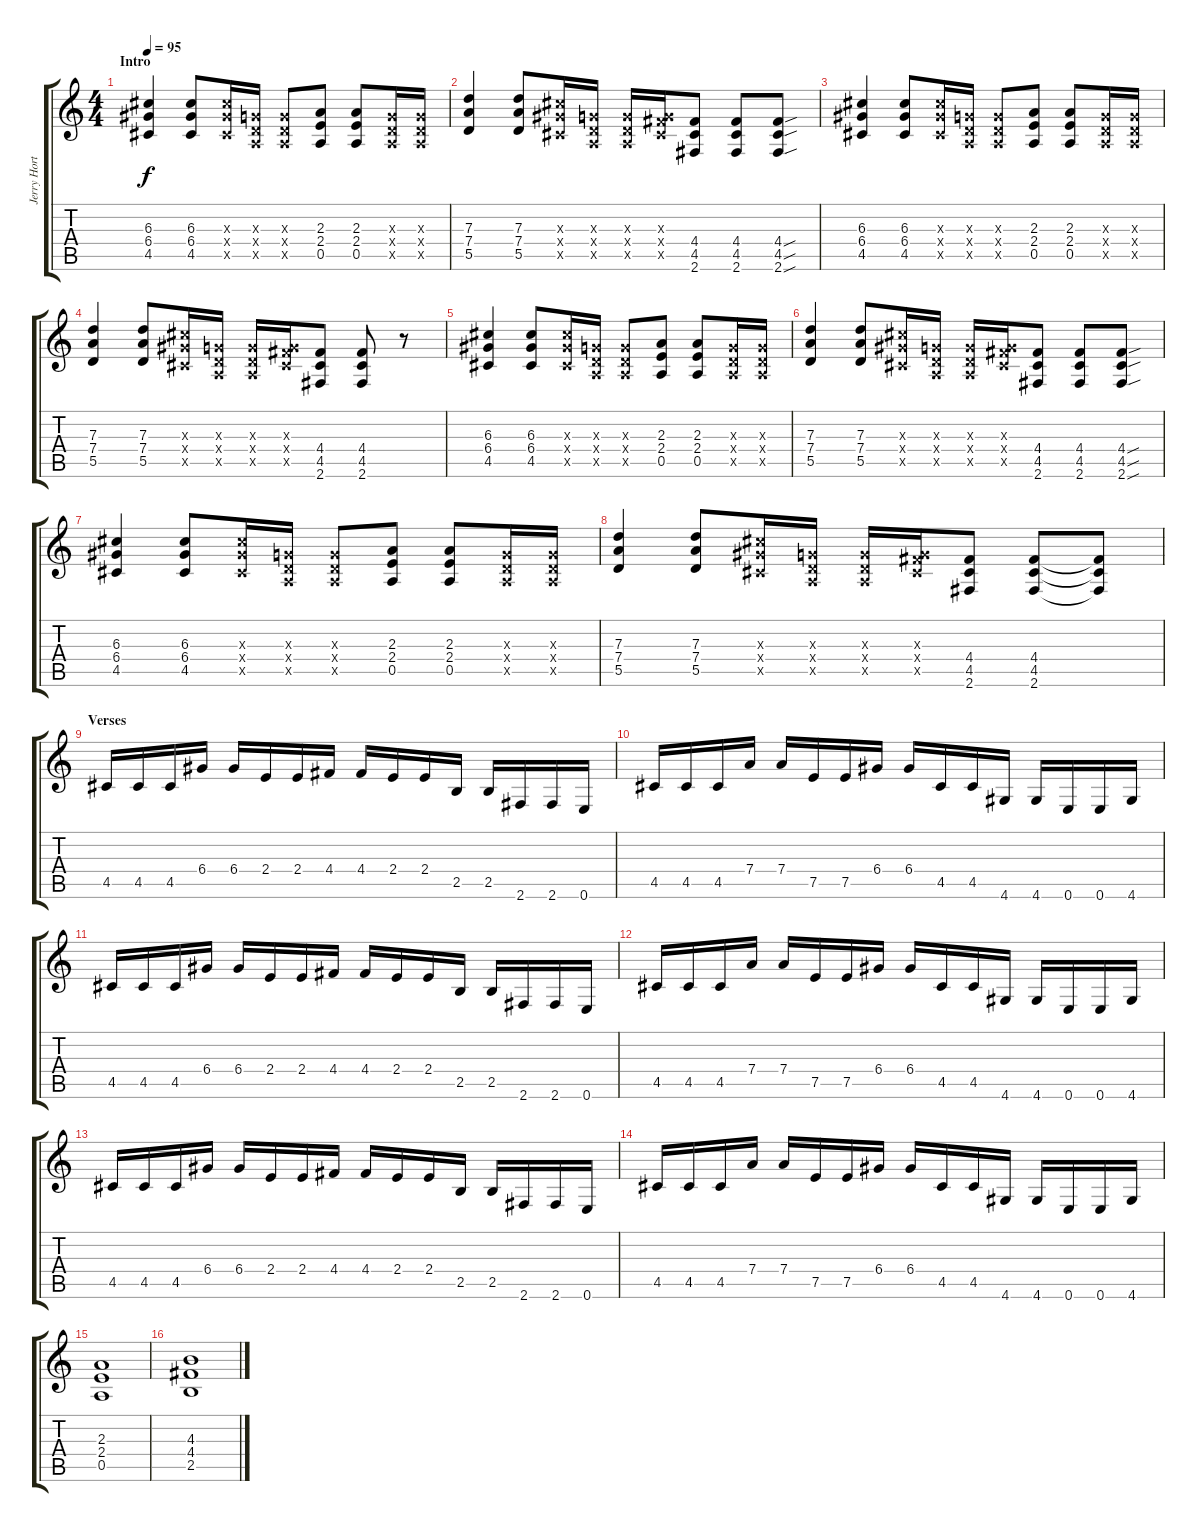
\track ("Jerry Horton " "Jerry Hort") {instrument overdrivenguitar}
\staff {score tabs}
\tuning (E4 B3 G3 D3 A2 E2) {hide}
\ts (4 4)
\section ("" "Intro")
\tempo 95
\clef g2
\ks c
(6.3 6.4 4.5).4{dy f instrument overdrivenguitar} (6.3 6.4 4.5).8 (6.3{x} 6.4{x} 4.5{x}).16 (0.3{x} 0.4{x} 0.5{x}).16 (0.3{x} 0.4{x} 0.5{x}).8 (2.3 2.4 0.5).8 (2.3 2.4 0.5).8 (0.3{x} 0.4{x} 0.5{x}).16 (0.3{x} 0.4{x} 0.5{x}).16 |
(7.3 7.4 5.5).4 (7.3 7.4 5.5).8 (6.3{x} 6.4{x} 4.5{x}).16 (0.3{x} 0.4{x} 0.5{x}).16 (0.3{x} 0.4{x} 0.5{x}).16 (0.3{x} 4.4{x} 4.5{x}).16 (4.4 4.5 2.6).8 (4.4 4.5 2.6).8 (4.4{sou} 4.5{sou} 2.6{sou}).8 |
(6.3 6.4 4.5).4 (6.3 6.4 4.5).8 (6.3{x} 6.4{x} 4.5{x}).16 (0.3{x} 0.4{x} 0.5{x}).16 (0.3{x} 0.4{x} 0.5{x}).8 (2.3 2.4 0.5).8 (2.3 2.4 0.5).8 (0.3{x} 0.4{x} 0.5{x}).16 (0.3{x} 0.4{x} 0.5{x}).16 |
(7.3 7.4 5.5).4 (7.3 7.4 5.5).8 (6.3{x} 6.4{x} 4.5{x}).16 (0.3{x} 0.4{x} 0.5{x}).16 (0.3{x} 0.4{x} 0.5{x}).16 (0.3{x} 4.4{x} 4.5{x}).16 (4.4 4.5 2.6).8 (4.4 4.5 2.6).8 r.8 |
(6.3 6.4 4.5).4 (6.3 6.4 4.5).8 (6.3{x} 6.4{x} 4.5{x}).16 (0.3{x} 0.4{x} 0.5{x}).16 (0.3{x} 0.4{x} 0.5{x}).8 (2.3 2.4 0.5).8 (2.3 2.4 0.5).8 (0.3{x} 0.4{x} 0.5{x}).16 (0.3{x} 0.4{x} 0.5{x}).16 |
(7.3 7.4 5.5).4 (7.3 7.4 5.5).8 (6.3{x} 6.4{x} 4.5{x}).16 (0.3{x} 0.4{x} 0.5{x}).16 (0.3{x} 0.4{x} 0.5{x}).16 (0.3{x} 4.4{x} 4.5{x}).16 (4.4 4.5 2.6).8 (4.4 4.5 2.6).8 (4.4{sou} 4.5{sou} 2.6{sou}).8 |
(6.3 6.4 4.5).4 (6.3 6.4 4.5).8 (6.3{x} 6.4{x} 4.5{x}).16 (0.3{x} 0.4{x} 0.5{x}).16 (0.3{x} 0.4{x} 0.5{x}).8 (2.3 2.4 0.5).8 (2.3 2.4 0.5).8 (0.3{x} 0.4{x} 0.5{x}).16 (0.3{x} 0.4{x} 0.5{x}).16 |
(7.3 7.4 5.5).4 (7.3 7.4 5.5).8 (6.3{x} 6.4{x} 4.5{x}).16 (0.3{x} 0.4{x} 0.5{x}).16 (0.3{x} 0.4{x} 0.5{x}).16 (0.3{x} 4.4{x} 4.5{x}).16 (4.4 4.5 2.6).8 (4.4 4.5 2.6).8 (4.4{t} 4.5{t} 2.6{t}).8 |
\section ("" "Verses")
4.5.16 4.5.16 4.5.16 6.4.16 6.4.16 2.4.16 2.4.16 4.4.16 4.4.16 2.4.16 2.4.16 2.5.16 2.5.16 2.6.16 2.6.16 0.6.16 |
4.5.16 4.5.16 4.5.16 7.4.16 7.4.16 7.5.16 7.5.16 6.4.16 6.4.16 4.5.16 4.5.16 4.6.16 4.6.16 0.6.16 0.6.16 4.6.16 |
4.5.16 4.5.16 4.5.16 6.4.16 6.4.16 2.4.16 2.4.16 4.4.16 4.4.16 2.4.16 2.4.16 2.5.16 2.5.16 2.6.16 2.6.16 0.6.16 |
4.5.16 4.5.16 4.5.16 7.4.16 7.4.16 7.5.16 7.5.16 6.4.16 6.4.16 4.5.16 4.5.16 4.6.16 4.6.16 0.6.16 0.6.16 4.6.16 |
4.5.16 4.5.16 4.5.16 6.4.16 6.4.16 2.4.16 2.4.16 4.4.16 4.4.16 2.4.16 2.4.16 2.5.16 2.5.16 2.6.16 2.6.16 0.6.16 |
4.5.16 4.5.16 4.5.16 7.4.16 7.4.16 7.5.16 7.5.16 6.4.16 6.4.16 4.5.16 4.5.16 4.6.16 4.6.16 0.6.16 0.6.16 4.6.16 |
(2.3 2.4 0.5).1 |
(4.3 4.4 2.5).1
